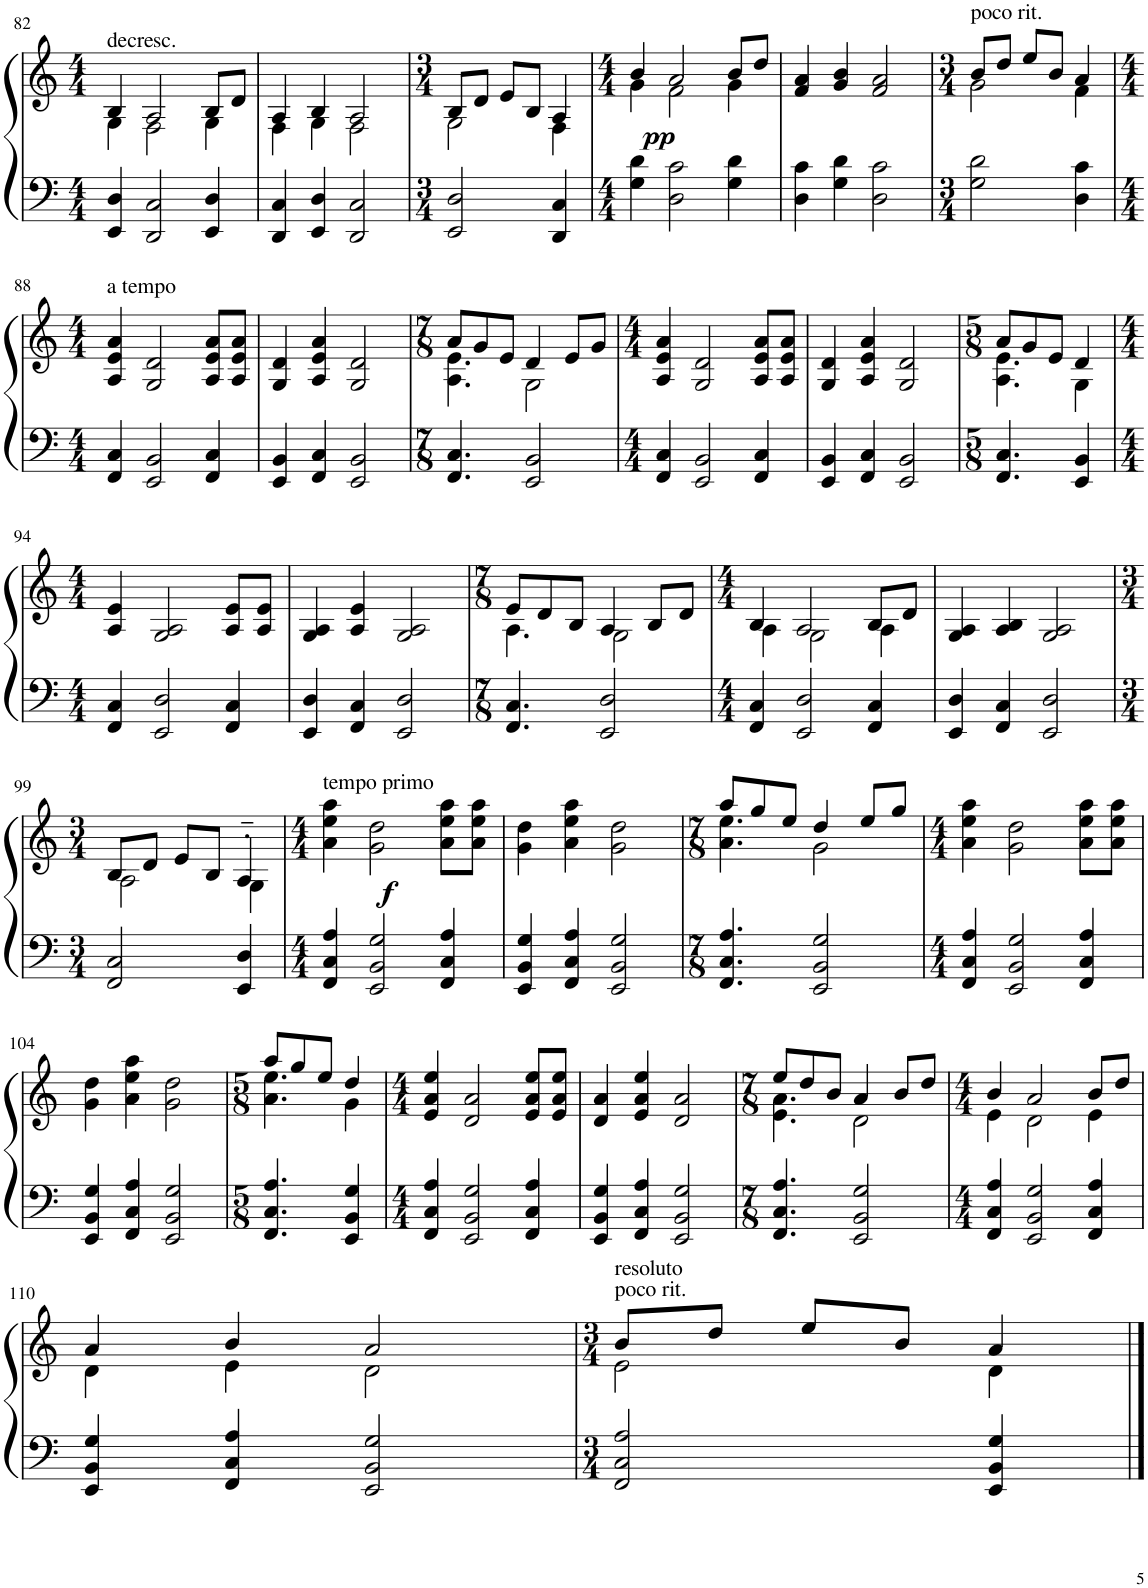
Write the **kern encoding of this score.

**kern	**kern	**dynam
*part1	*part1	*part1
*staff2	*staff1	*staff1/2
*I"Piano	*	*
*I'Pno	*	*
!!LO:PB:g=z
*clefF4	*clefG2	*
*k[]	*k[]	*
*M4/4	*M4/4	*
=82	=82	=82
*	*^	*
!	!LO:TX:a:t=decresc.	!	!
4EE/ 4D/	4B/	4G\	.
2DD/ 2C/	2A/	2F\	.
4EE/ 4D/	8B/L	4G\	.
.	8d/J	.	.
=83	=83	=83	=83
4DD/ 4C/	4A/	4F\	.
4EE/ 4D/	4B/	4G\	.
2DD/ 2C/	2A/	2F\	.
=84	=84	=84	=84
*M3/4	*M3/4	*	*
2EE/ 2D/	8B/L	2G\	.
.	8d/J	.	.
.	8e/L	.	.
.	8B/J	.	.
4DD/ 4C/	4A/	4F\	.
=85	=85	=85	=85
*M4/4	*M4/4	*	*
!	!	!	!LO:DY:b
4G\ 4d\	4b/	4g\	pp
2D\ 2c\	2a/	2f\	.
4G\ 4d\	8b/L	4g\	.
.	8dd/J	.	.
*	*v	*v	*
=86	=86	=86
4D\ 4c\	4f/ 4a/	.
4G\ 4d\	4g/ 4b/	.
2D\ 2c\	2f/ 2a/	.
=87	=87	=87
*M3/4	*M3/4	*
*	*^	*
!	!LO:TX:a:t=poco rit.	!	!
2G\ 2d\	8b/L	2g\	.
.	8dd/J	.	.
.	8ee/L	.	.
.	8b/J	.	.
4D\ 4c\	4a/	4f\	.
*	*v	*v	*
!!LO:LB:g=z
=88	=88	=88
*M4/4	*M4/4	*
*	*^	*
!	!LO:TX:a:t=a tempo	!	!
*	*v	*v	*
4FF/ 4C/	4A/ 4e/ 4a/	.
2EE/ 2BB/	2G/ 2d/	.
4FF/ 4C/	8A/ 8e/ 8a/L	.
.	8A/ 8e/ 8a/J	.
=89	=89	=89
4EE/ 4BB/	4G/ 4d/	.
4FF/ 4C/	4A/ 4e/ 4a/	.
2EE/ 2BB/	2G/ 2d/	.
=90	=90	=90
*M7/8	*M7/8	*
*	*^	*
4.FF/ 4.C/	8a/L	4.A\ 4.e\	.
.	8g/	.	.
.	8e/J	.	.
2EE/ 2BB/	4d/	2G\	.
.	8e/L	.	.
.	8g/J	.	.
*	*v	*v	*
=91	=91	=91
*M4/4	*M4/4	*
4FF/ 4C/	4A/ 4e/ 4a/	.
2EE/ 2BB/	2G/ 2d/	.
4FF/ 4C/	8A/ 8e/ 8a/L	.
.	8A/ 8e/ 8a/J	.
=92	=92	=92
4EE/ 4BB/	4G/ 4d/	.
4FF/ 4C/	4A/ 4e/ 4a/	.
2EE/ 2BB/	2G/ 2d/	.
=93	=93	=93
*M5/8	*M5/8	*
*	*^	*
4.FF/ 4.C/	8a/L	4.A\ 4.e\	.
.	8g/	.	.
.	8e/J	.	.
4EE/ 4BB/	4d/	4G\	.
*	*v	*v	*
!!LO:LB:g=z
=94	=94	=94
*M4/4	*M4/4	*
4FF/ 4C/	4A/ 4e/	.
2EE/ 2D/	2G/ 2A/	.
4FF/ 4C/	8A/ 8e/L	.
.	8A/ 8e/J	.
=95	=95	=95
4EE/ 4D/	4G/ 4A/	.
4FF/ 4C/	4A/ 4e/	.
2EE/ 2D/	2G/ 2A/	.
=96	=96	=96
*M7/8	*M7/8	*
*	*^	*
4.FF/ 4.C/	8e/L	4.A\	.
.	8d/	.	.
.	8B/J	.	.
2EE/ 2D/	4A/	2G\	.
.	8B/L	.	.
.	8d/J	.	.
=97	=97	=97	=97
*M4/4	*M4/4	*	*
4FF/ 4C/	4B/	4A\	.
2EE/ 2D/	2A/	2G\	.
4FF/ 4C/	8B/L	4A\	.
.	8d/J	.	.
*	*v	*v	*
=98	=98	=98
4EE/ 4D/	4G/ 4A/	.
4FF/ 4C/	4A/ 4B/	.
2EE/ 2D/	2G/ 2A/	.
!!LO:LB:g=z
=99	=99	=99
*M3/4	*M3/4	*
*	*^	*
2FF/ 2C/	8B/L	2A\	.
.	8d/J	.	.
.	8e/L	.	.
.	8B/J	.	.
4EE/ 4D/	4A'~/	4G\	.
*	*v	*v	*
=100	=100	=100
*M4/4	*M4/4	*
*	*^	*
!	!LO:TX:a:t=tempo primo	!	!
!	!	!	!LO:DY:b
*	*v	*v	*
4FF/ 4C/ 4A/	4a\ 4ee\ 4aa\	f
2EE/ 2BB/ 2G/	2g\ 2dd\	.
4FF/ 4C/ 4A/	8a\ 8ee\ 8aa\L	.
.	8a\ 8ee\ 8aa\J	.
=101	=101	=101
4EE/ 4BB/ 4G/	4g\ 4dd\	.
4FF/ 4C/ 4A/	4a\ 4ee\ 4aa\	.
2EE/ 2BB/ 2G/	2g\ 2dd\	.
=102	=102	=102
*M7/8	*M7/8	*
*	*^	*
4.FF/ 4.C/ 4.A/	8aa/L	4.a\ 4.ee\	.
.	8gg/	.	.
.	8ee/J	.	.
2EE/ 2BB/ 2G/	4dd/	2g\	.
.	8ee/L	.	.
.	8gg/J	.	.
*	*v	*v	*
=103	=103	=103
*M4/4	*M4/4	*
4FF/ 4C/ 4A/	4a\ 4ee\ 4aa\	.
2EE/ 2BB/ 2G/	2g\ 2dd\	.
4FF/ 4C/ 4A/	8a\ 8ee\ 8aa\L	.
.	8a\ 8ee\ 8aa\J	.
!!LO:LB:g=z
=104	=104	=104
4EE/ 4BB/ 4G/	4g\ 4dd\	.
4FF/ 4C/ 4A/	4a\ 4ee\ 4aa\	.
2EE/ 2BB/ 2G/	2g\ 2dd\	.
=105	=105	=105
*M5/8	*M5/8	*
*	*^	*
4.FF/ 4.C/ 4.A/	8aa/L	4.a\ 4.ee\	.
.	8gg/	.	.
.	8ee/J	.	.
4EE/ 4BB/ 4G/	4dd/	4g\	.
*	*v	*v	*
=106	=106	=106
*M4/4	*M4/4	*
4FF/ 4C/ 4A/	4e/ 4a/ 4ee/	.
2EE/ 2BB/ 2G/	2d/ 2a/	.
4FF/ 4C/ 4A/	8e/ 8a/ 8ee/L	.
.	8e/ 8a/ 8ee/J	.
=107	=107	=107
4EE/ 4BB/ 4G/	4d/ 4a/	.
4FF/ 4C/ 4A/	4e/ 4a/ 4ee/	.
2EE/ 2BB/ 2G/	2d/ 2a/	.
=108	=108	=108
*M7/8	*M7/8	*
*	*^	*
4.FF/ 4.C/ 4.A/	8ee/L	4.e\ 4.a\	.
.	8dd/	.	.
.	8b/J	.	.
2EE/ 2BB/ 2G/	4a/	2d\	.
.	8b/L	.	.
.	8dd/J	.	.
=109	=109	=109	=109
*M4/4	*M4/4	*	*
4FF/ 4C/ 4A/	4b/	4e\	.
2EE/ 2BB/ 2G/	2a/	2d\	.
4FF/ 4C/ 4A/	8b/L	4e\	.
.	8dd/J	.	.
!!LO:LB:g=z	!!
=110	=110	=110	=110
4EE/ 4BB/ 4G/	4a/	4d\	.
4FF/ 4C/ 4A/	4b/	4e\	.
2EE/ 2BB/ 2G/	2a/	2d\	.
=111	=111	=111	=111
*M3/4	*M3/4	*	*
!	!LO:TX:a:t=poco rit.	!	!
!	!LO:TX:a:t=resoluto	!	!
2FF/ 2C/ 2A/	8b/L	2e\	.
.	8dd/J	.	.
.	8ee/L	.	.
.	8b/J	.	.
4EE/ 4BB/ 4G/	4a/	4d\	.
*	*v	*v	*
==	==	==
*-	*-	*-
